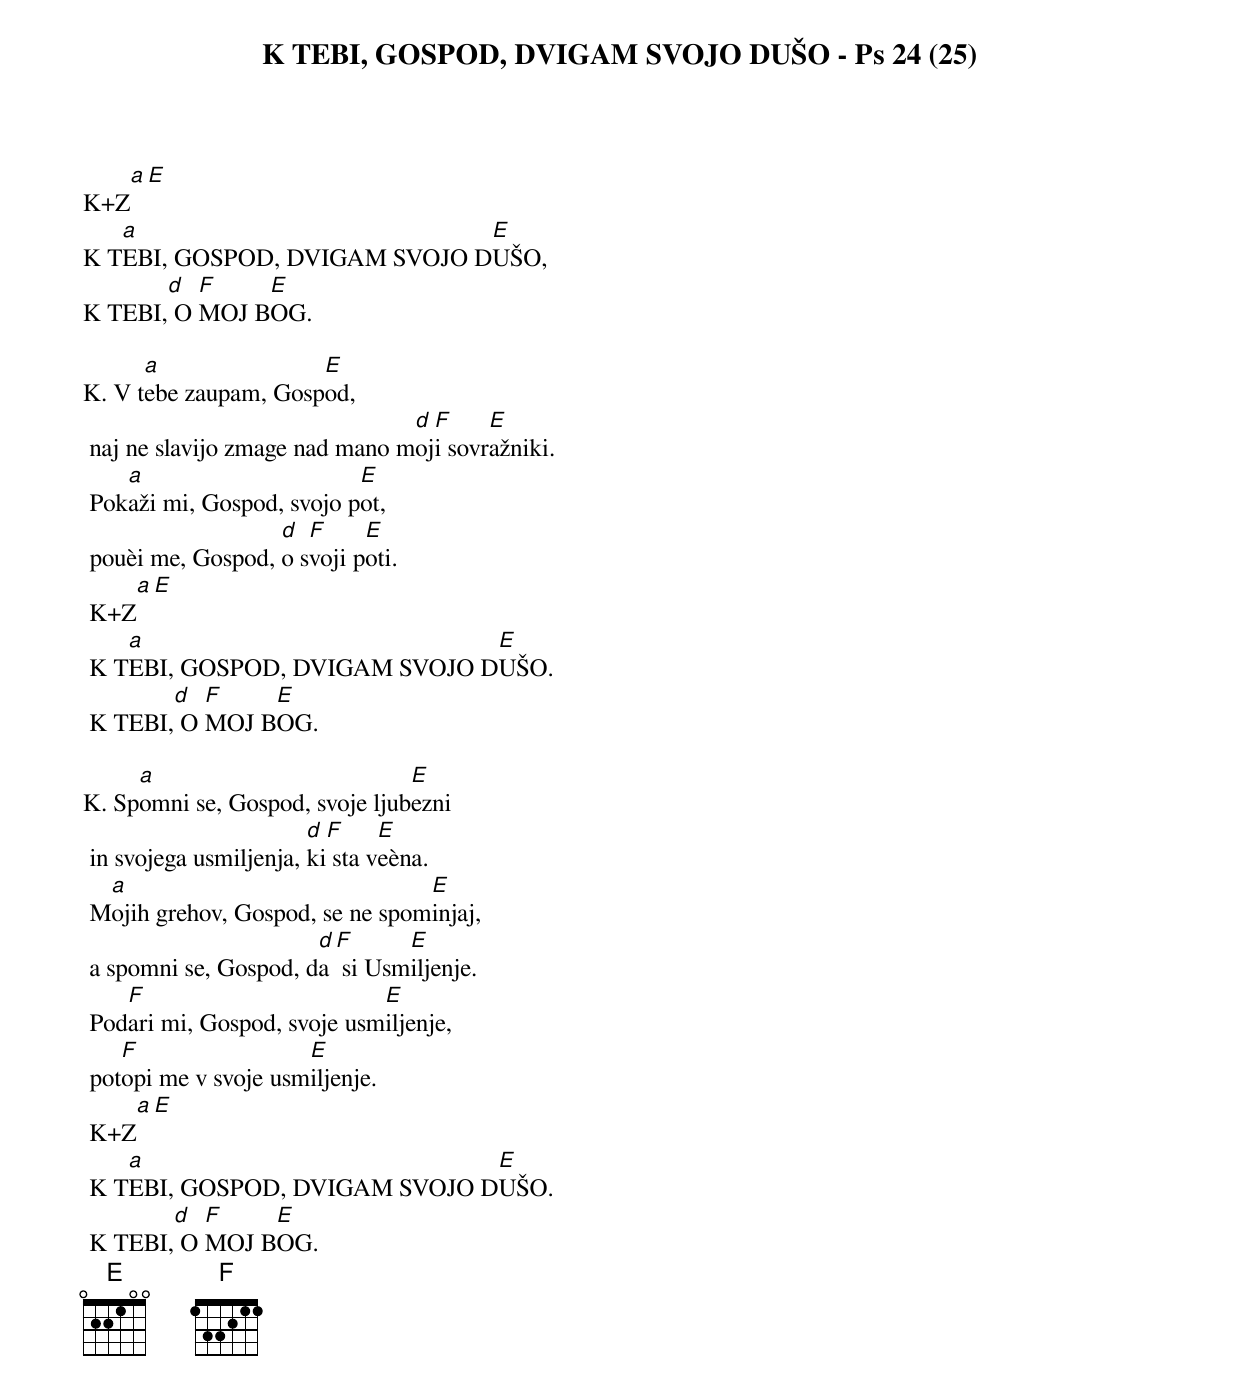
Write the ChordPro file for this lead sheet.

{title: K TEBI, GOSPOD, DVIGAM SVOJO DUŠO - Ps 24 (25)}

K+Z[a][E]
K T[a]EBI, GOSPOD, DVIGAM SVOJO D[E]UŠO,
K TEBI,[d] O [F]MOJ B[E]OG.

K.	V t[a]ebe zaupam, Gosp[E]od,
	naj ne slavijo zmage nad mano m[d]oj[F]i sovr[E]ažniki.
	Pok[a]aži mi, Gospod, svojo p[E]ot,
	pouèi me, Gospod, [d]o s[F]voji p[E]oti.
	K+Z[a][E]
	K T[a]EBI, GOSPOD, DVIGAM SVOJO D[E]UŠO.
	K TEBI,[d] O [F]MOJ B[E]OG.

K.	Sp[a]omni se, Gospod, svoje ljub[E]ezni
	in svojega usmiljenja, [d]ki[F] sta v[E]eèna.
	M[a]ojih grehov, Gospod, se ne spom[E]injaj,
	a spomni se, Gospod, d[d]a[F] si Usm[E]iljenje.
	Pod[F]ari mi, Gospod, svoje usm[E]iljenje,
	pot[F]opi me v svoje usm[E]iljenje.
	K+Z[a][E]
	K T[a]EBI, GOSPOD, DVIGAM SVOJO D[E]UŠO.
	K TEBI,[d] O [F]MOJ B[E]OG.
